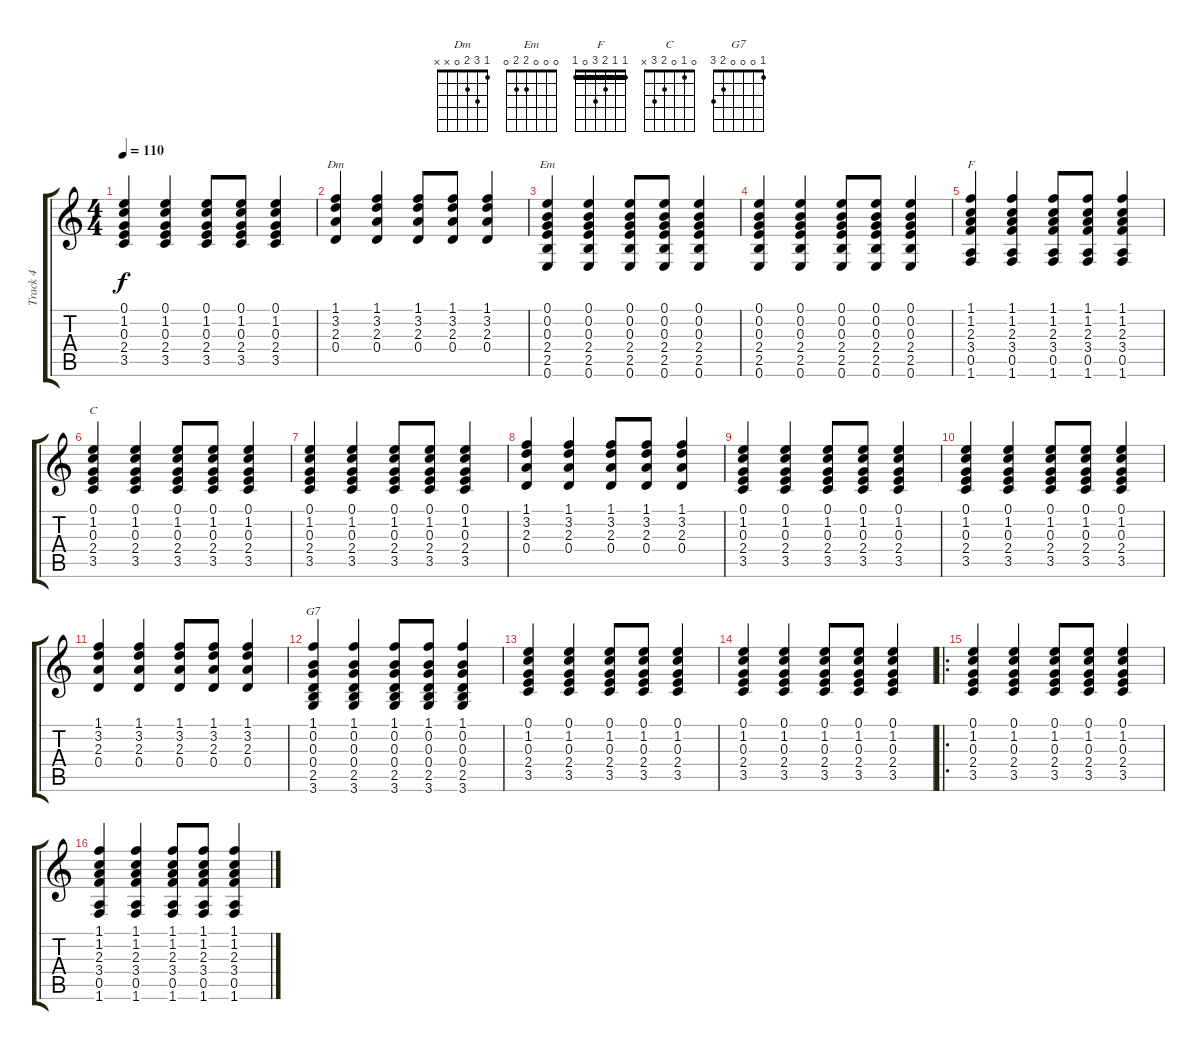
\track ("Track 4" "Track 4") {instrument acousticguitarsteel}
\staff {score tabs}
\tuning (E4 B3 G3 D3 A2 E2) {hide}
\chord ("Dm" 1 3 2 0 x x)
\chord ("Em" 0 0 0 2 2 0)
\chord ("F" 1 1 2 3 0 1) {barre 1}
\chord ("C" 0 1 0 2 3 x)
\chord ("G7" 1 0 0 0 2 3)
\ts (4 4)
\tempo 110
\clef g2
\ks c
(0.1 1.2 0.3 2.4 3.5).4{dy f} (0.1 1.2 0.3 2.4 3.5).4 (0.1 1.2 0.3 2.4 3.5).8 (0.1 1.2 0.3 2.4 3.5).8 (0.1 1.2 0.3 2.4 3.5).4 |
(1.1 3.2 2.3 0.4).4{ch "Dm"} (1.1 3.2 2.3 0.4).4 (1.1 3.2 2.3 0.4).8 (1.1 3.2 2.3 0.4).8 (1.1 3.2 2.3 0.4).4 |
(0.1 0.2 0.3 2.4 2.5 0.6).4{ch "Em"} (0.1 0.2 0.3 2.4 2.5 0.6).4 (0.1 0.2 0.3 2.4 2.5 0.6).8 (0.1 0.2 0.3 2.4 2.5 0.6).8 (0.1 0.2 0.3 2.4 2.5 0.6).4 |
(0.1 0.2 0.3 2.4 2.5 0.6).4 (0.1 0.2 0.3 2.4 2.5 0.6).4 (0.1 0.2 0.3 2.4 2.5 0.6).8 (0.1 0.2 0.3 2.4 2.5 0.6).8 (0.1 0.2 0.3 2.4 2.5 0.6).4 |
(1.1 1.2 2.3 3.4 0.5 1.6).4{ch "F"} (1.1 1.2 2.3 3.4 0.5 1.6).4 (1.1 1.2 2.3 3.4 0.5 1.6).8 (1.1 1.2 2.3 3.4 0.5 1.6).8 (1.1 1.2 2.3 3.4 0.5 1.6).4 |
(0.1 1.2 0.3 2.4 3.5).4{ch "C"} (0.1 1.2 0.3 2.4 3.5).4 (0.1 1.2 0.3 2.4 3.5).8 (0.1 1.2 0.3 2.4 3.5).8 (0.1 1.2 0.3 2.4 3.5).4 |
(0.1 1.2 0.3 2.4 3.5).4 (0.1 1.2 0.3 2.4 3.5).4 (0.1 1.2 0.3 2.4 3.5).8 (0.1 1.2 0.3 2.4 3.5).8 (0.1 1.2 0.3 2.4 3.5).4 |
(1.1 3.2 2.3 0.4).4 (1.1 3.2 2.3 0.4).4 (1.1 3.2 2.3 0.4).8 (1.1 3.2 2.3 0.4).8 (1.1 3.2 2.3 0.4).4 |
(0.1 1.2 0.3 2.4 3.5).4 (0.1 1.2 0.3 2.4 3.5).4 (0.1 1.2 0.3 2.4 3.5).8 (0.1 1.2 0.3 2.4 3.5).8 (0.1 1.2 0.3 2.4 3.5).4 |
(0.1 1.2 0.3 2.4 3.5).4 (0.1 1.2 0.3 2.4 3.5).4 (0.1 1.2 0.3 2.4 3.5).8 (0.1 1.2 0.3 2.4 3.5).8 (0.1 1.2 0.3 2.4 3.5).4 |
(1.1 3.2 2.3 0.4).4 (1.1 3.2 2.3 0.4).4 (1.1 3.2 2.3 0.4).8 (1.1 3.2 2.3 0.4).8 (1.1 3.2 2.3 0.4).4 |
(1.1 0.2 0.3 0.4 2.5 3.6).4{ch "G7"} (1.1 0.2 0.3 0.4 2.5 3.6).4 (1.1 0.2 0.3 0.4 2.5 3.6).8 (1.1 0.2 0.3 0.4 2.5 3.6).8 (1.1 0.2 0.3 0.4 2.5 3.6).4 |
(0.1 1.2 0.3 2.4 3.5).4 (0.1 1.2 0.3 2.4 3.5).4 (0.1 1.2 0.3 2.4 3.5).8 (0.1 1.2 0.3 2.4 3.5).8 (0.1 1.2 0.3 2.4 3.5).4 |
(0.1 1.2 0.3 2.4 3.5).4 (0.1 1.2 0.3 2.4 3.5).4 (0.1 1.2 0.3 2.4 3.5).8 (0.1 1.2 0.3 2.4 3.5).8 (0.1 1.2 0.3 2.4 3.5).4 |
\ro
(0.1 1.2 0.3 2.4 3.5).4 (0.1 1.2 0.3 2.4 3.5).4 (0.1 1.2 0.3 2.4 3.5).8 (0.1 1.2 0.3 2.4 3.5).8 (0.1 1.2 0.3 2.4 3.5).4 |
(1.1 1.2 2.3 3.4 0.5 1.6).4 (1.1 1.2 2.3 3.4 0.5 1.6).4 (1.1 1.2 2.3 3.4 0.5 1.6).8 (1.1 1.2 2.3 3.4 0.5 1.6).8 (1.1 1.2 2.3 3.4 0.5 1.6).4
